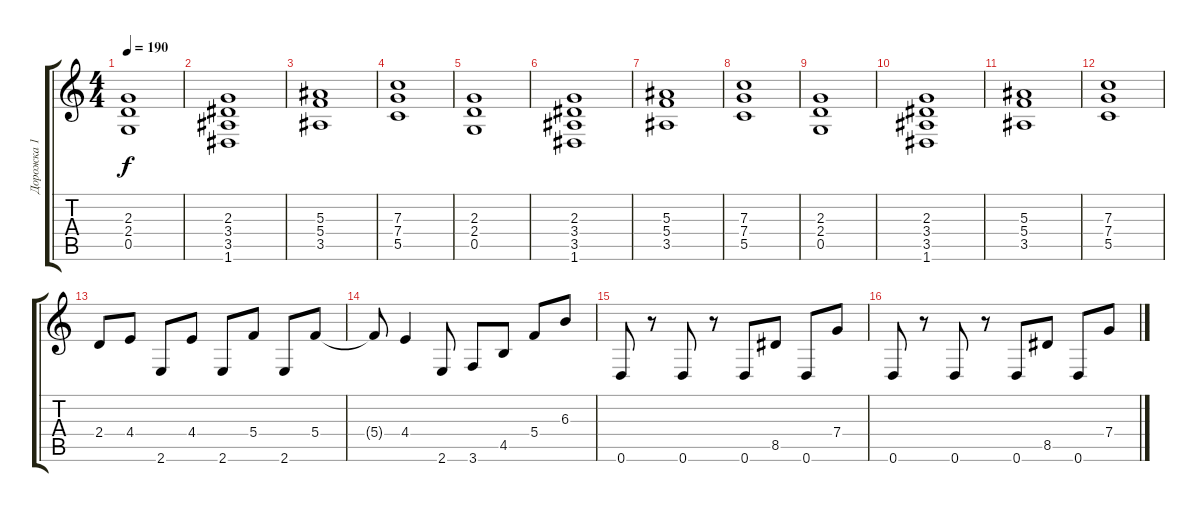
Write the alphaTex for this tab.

\track ("Дорожка 1" "Дорожка 1") {instrument distortionguitar}
\staff {score tabs}
\tuning (D4 A3 F3 C3 G2 D2) {hide}
\ts (4 4)
\tempo 190
\clef g2
\ks c
(2.3 2.4 0.5).1{dy f} |
(2.3 3.4 3.5 1.6).1 |
(5.3 5.4 3.5).1 |
(7.3 7.4 5.5).1 |
(2.3 2.4 0.5).1 |
(2.3 3.4 3.5 1.6).1 |
(5.3 5.4 3.5).1 |
(7.3 7.4 5.5).1 |
(2.3 2.4 0.5).1 |
(2.3 3.4 3.5 1.6).1 |
(5.3 5.4 3.5).1 |
(7.3 7.4 5.5).1 |
2.4.8 4.4.8 2.6.8 4.4.8 2.6.8 5.4.8 2.6.8 5.4.8 |
5.4{t}.8 4.4.4 2.6.8 3.6.8 4.5.8 5.4.8 6.3.8 |
0.6.8 r.8 0.6.8 r.8 0.6.8 8.5.8 0.6.8 7.4.8 |
0.6.8 r.8 0.6.8 r.8 0.6.8 8.5.8 0.6.8 7.4.8
